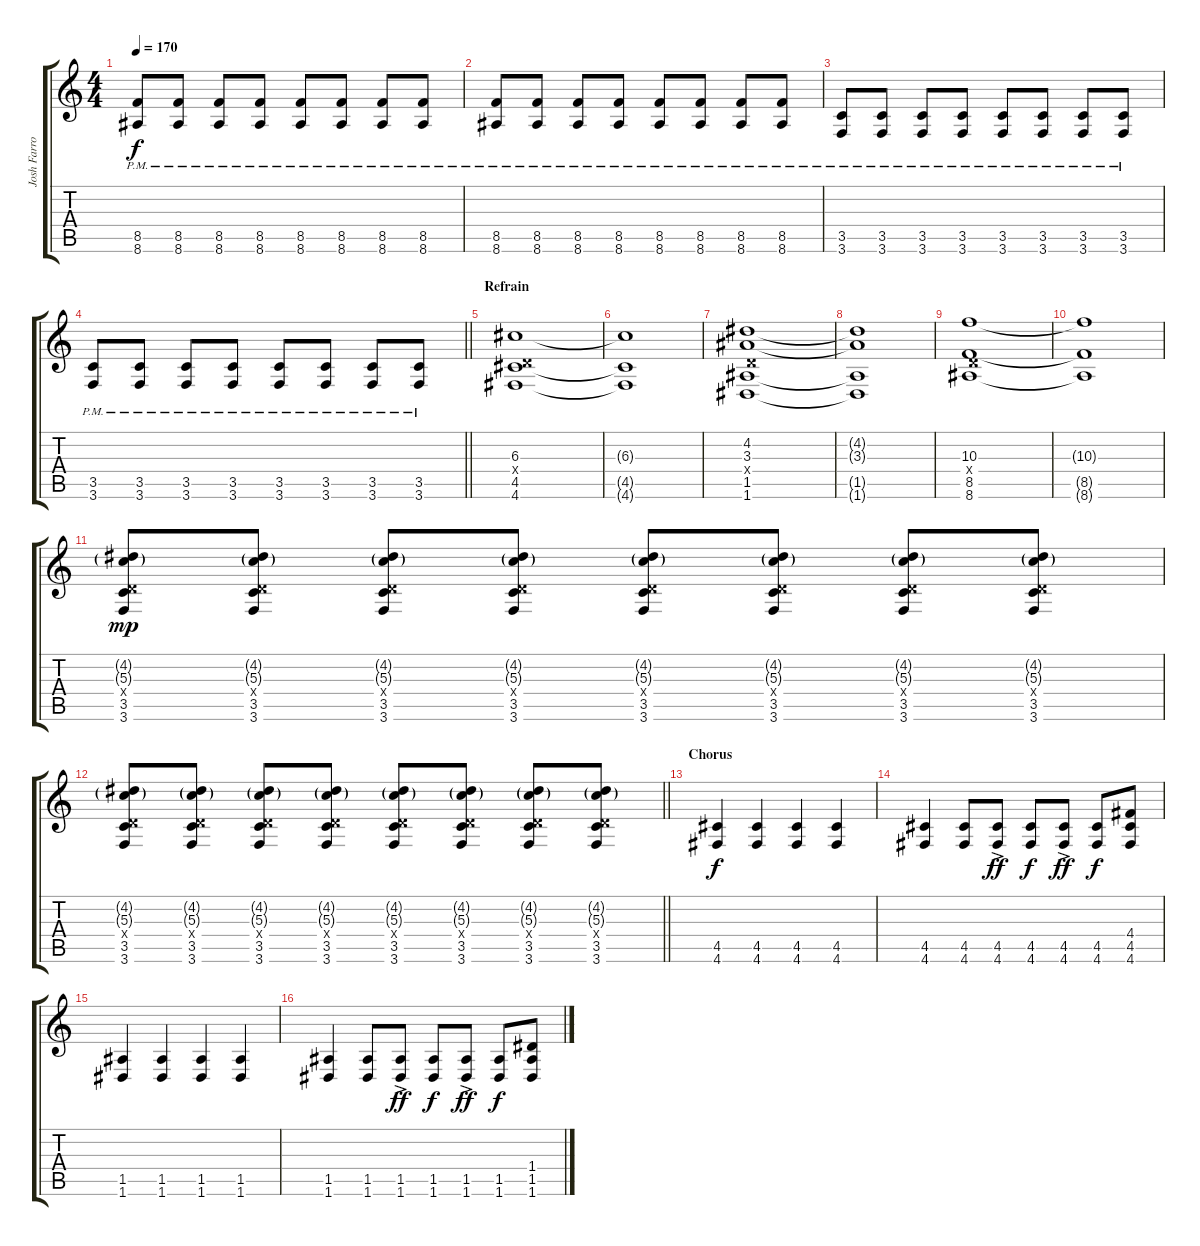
\track ("Josh Farro (Rhythm Guitar/Left)" "Josh Farro") {instrument distortionguitar}
\staff {score tabs}
\tuning (E4 B3 G3 D3 A2 D2) {hide}
\ts (4 4)
\tempo 170
\clef g2
\ks c
(8.5{pm} 8.6{pm}).8{dy f} (8.5{pm} 8.6{pm}).8 (8.5{pm} 8.6{pm}).8 (8.5{pm} 8.6{pm}).8 (8.5{pm} 8.6{pm}).8 (8.5{pm} 8.6{pm}).8 (8.5{pm} 8.6{pm}).8 (8.5{pm} 8.6{pm}).8 |
(8.5{pm} 8.6{pm}).8 (8.5{pm} 8.6{pm}).8 (8.5{pm} 8.6{pm}).8 (8.5{pm} 8.6{pm}).8 (8.5{pm} 8.6{pm}).8 (8.5{pm} 8.6{pm}).8 (8.5{pm} 8.6{pm}).8 (8.5{pm} 8.6{pm}).8 |
(3.5{pm} 3.6{pm}).8 (3.5{pm} 3.6{pm}).8 (3.5{pm} 3.6{pm}).8 (3.5{pm} 3.6{pm}).8 (3.5{pm} 3.6{pm}).8 (3.5{pm} 3.6{pm}).8 (3.5{pm} 3.6{pm}).8 (3.5{pm} 3.6{pm}).8 |
\barLineRight lightlight
(3.5{pm} 3.6{pm}).8 (3.5{pm} 3.6{pm}).8 (3.5{pm} 3.6{pm}).8 (3.5{pm} 3.6{pm}).8 (3.5{pm} 3.6{pm}).8 (3.5{pm} 3.6{pm}).8 (3.5{pm} 3.6{pm}).8 (3.5{pm} 3.6{pm}).8 |
\section ("" "Refrain")
(6.3 0.4{x} 4.5 4.6).1 |
(6.3{t} 4.5{t} 4.6{t}).1 |
(4.2 3.3 0.4{x} 1.5 1.6).1 |
(4.2{t} 3.3{t} 1.5{t} 1.6{t}).1 |
(10.3 0.4{x} 8.5 8.6).1 |
(10.3{t} 8.5{t} 8.6{t}).1 |
(4.2{g} 5.3{g} 0.4{x} 3.5 3.6).8{dy mp} (4.2{g} 5.3{g} 0.4{x} 3.5 3.6).8 (4.2{g} 5.3{g} 0.4{x} 3.5 3.6).8 (4.2{g} 5.3{g} 0.4{x} 3.5 3.6).8 (4.2{g} 5.3{g} 0.4{x} 3.5 3.6).8 (4.2{g} 5.3{g} 0.4{x} 3.5 3.6).8 (4.2{g} 5.3{g} 0.4{x} 3.5 3.6).8 (4.2{g} 5.3{g} 0.4{x} 3.5 3.6).8 |
\barLineRight lightlight
(4.2{g} 5.3{g} 0.4{x} 3.5 3.6).8 (4.2{g} 5.3{g} 0.4{x} 3.5 3.6).8 (4.2{g} 5.3{g} 0.4{x} 3.5 3.6).8 (4.2{g} 5.3{g} 0.4{x} 3.5 3.6).8 (4.2{g} 5.3{g} 0.4{x} 3.5 3.6).8 (4.2{g} 5.3{g} 0.4{x} 3.5 3.6).8 (4.2{g} 5.3{g} 0.4{x} 3.5 3.6).8 (4.2{g} 5.3{g} 0.4{x} 3.5 3.6).8 |
\section ("" "Chorus")
(4.5 4.6).4{dy f} (4.5 4.6).4 (4.5 4.6).4 (4.5 4.6).4 |
(4.5 4.6).4 (4.5 4.6).8 (4.5 4.6{ac}).8{dy ff} (4.5 4.6).8{dy f} (4.5 4.6{ac}).8{dy ff} (4.5 4.6).8{dy f} (4.4 4.5 4.6).8 |
(1.5 1.6).4 (1.5 1.6).4 (1.5 1.6).4 (1.5 1.6).4 |
(1.5 1.6).4 (1.5 1.6).8 (1.5 1.6{ac}).8{dy ff} (1.5 1.6).8{dy f} (1.5 1.6{ac}).8{dy ff} (1.5 1.6).8{dy f} (1.4 1.5 1.6).8
